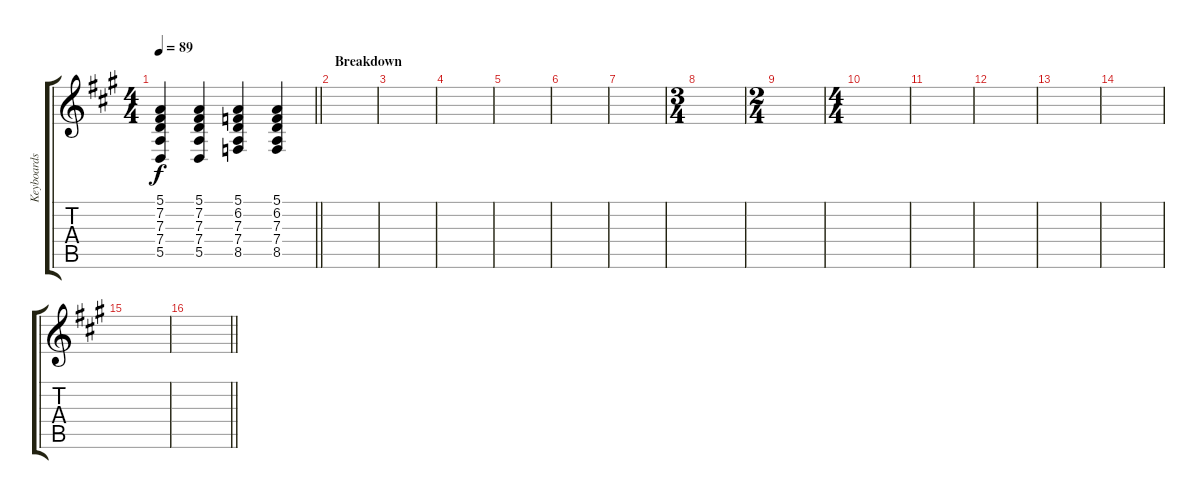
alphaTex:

\track ("Keyboards" "Keyboards") {instrument rockorgan bank 1}
\staff {score tabs}
\tuning (E4 B3 G3 D3 A2 E2) {hide}
\ts (4 4)
\tempo 89
\clef g2
\barLineRight lightlight
\ks a
(5.1 7.2 7.3 7.4 5.5).4{dy f} (5.1 7.2 7.3 7.4 5.5).4 (5.1 6.2 7.3 7.4 8.5).4 (5.1 6.2 7.3 7.4 8.5).4 |
\section ("" "Breakdown")
|
|
|
|
|
|
\ts (3 4)
|
\ts (2 4)
|
\ts (4 4)
|
|
|
|
|
|
\barLineRight lightlight
